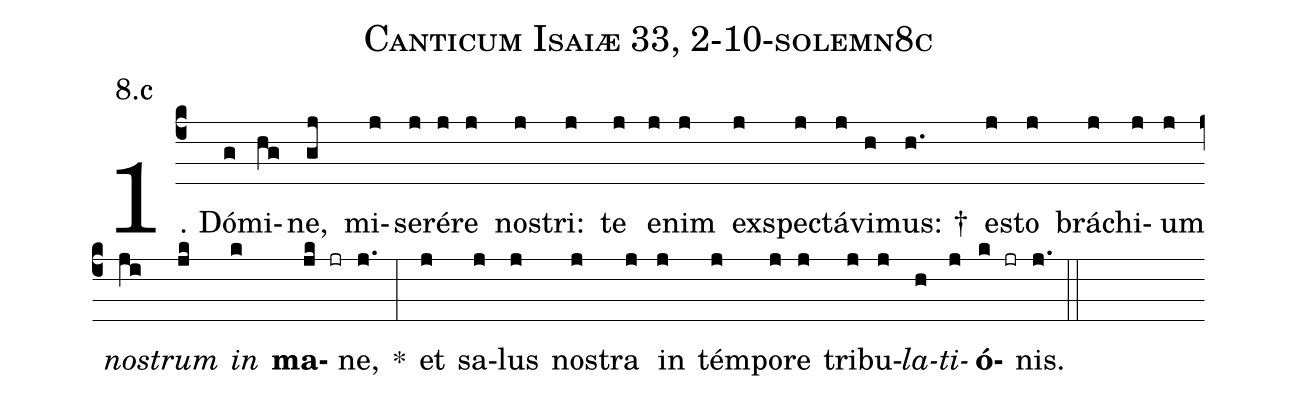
name: Canticum Isaiæ 33, 2-10-solemn8c;
annotation: 8.c;
%%
(c4)1. Dó(g)mi(hg)ne,(gj) mi(j)se(j)ré(j)re(j) nos(j)tri:(j) te(j) e(j)nim(j) ex(j)spec(j)tá(j)vi(h)mus: †(h.) es(j)to(j) brá(j)chi(j)um(j) <i>nos</i>(ji)<i>trum</i>(jk) <i>in</i>(k) <b>ma</b>(jk jr)ne,(j.) *(:) et(j) sa(j)lus(j) nos(j)tra(j) in(j) tém(j)po(j)re(j) tri(j)bu(j)<i>la</i>(h)<i>ti</i>(j)<b>ó</b>(k jr)nis.(j.) (::)
